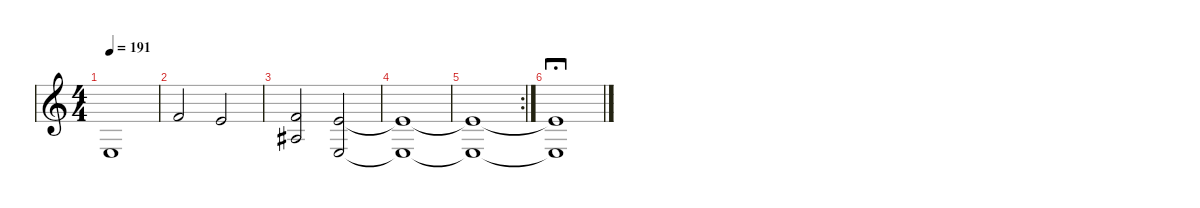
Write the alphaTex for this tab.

\defaultSystemsLayout 4
\hideDynamics
\bracketExtendMode nobrackets
\singleTrackTrackNamePolicy hidden
\multiTrackTrackNamePolicy hidden
\firstSystemTrackNameMode fullname
\firstSystemTrackNameOrientation horizontal
\otherSystemsTrackNameOrientation horizontal
\track ("Rhodes piano" "el.pno.") {instrument electricpiano1}
\staff {score}
\tuning (E4 B3 G3 D3 A2 E2 B1)
\ts (4 4)
\tempo 191
\clef g2
\ks c
2.4{t}.1{dy mf beam Up} |
1.1.2{beam Up} 0.1.2{beam Up} |
(1.1 3.3{acc #}).2{beam Up} (0.1 2.4).2{beam Up} |
(0.1{t} 2.4{t}).1{beam Up} |
\rc 2
(0.1{t} 2.4{t}).1{beam Up} |
(0.1{t} 2.4{t}).1{fermata (long 1) beam Up}
